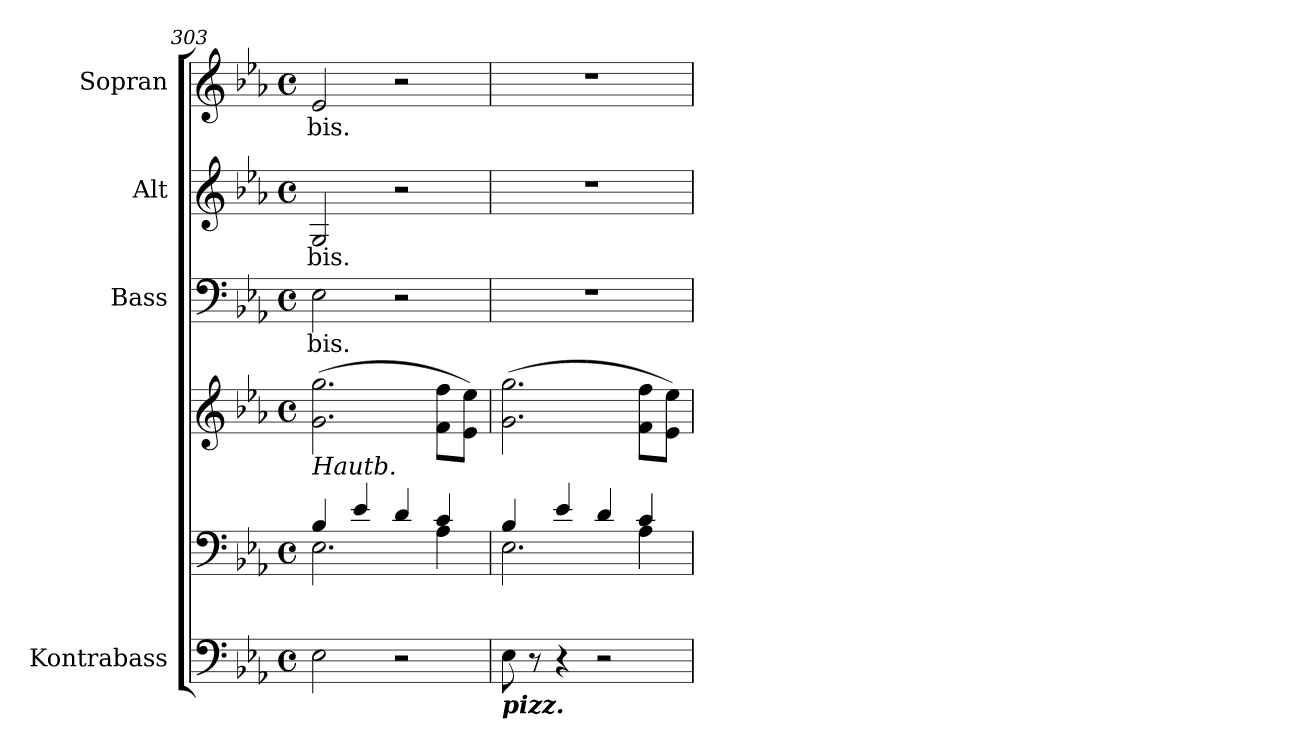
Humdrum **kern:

**kern	**kern	**kern	**kern	**text	**kern	**text	**kern	**text
*part5	*part4	*part4	*part3	*part3	*part2	*part2	*part1	*part1
*staff6	*staff5	*staff4	*staff3	*staff3	*staff2	*staff2	*staff1	*staff1
*I"Kontrabass	*	*	*I"Bass	*	*I"Alt	*	*I"Sopran	*
*I'Kb.	*	*	*I'B.	*	*I'A.	*	*I'S.	*
*clefF4	*clefF4	*clefG2	*clefF4	*	*clefG2	*	*clefG2	*
*ITrd7c12	*	*	*	*	*	*	*	*
*k[b-e-a-]	*k[b-e-a-]	*k[b-e-a-]	*k[b-e-a-]	*	*k[b-e-a-]	*	*k[b-e-a-]	*
*E-:	*E-:	*E-:	*E-:	*	*E-:	*	*E-:	*
*M4/4	*M4/4	*M4/4	*M4/4	*	*M4/4	*	*M4/4	*
*met(c)	*met(c)	*met(c)	*met(c)	*	*met(c)	*	*met(c)	*
=303	=303	=303	=303	=303	=303	=303	=303	=303
*	*^	*	*	*	*	*	*	*
!	!	!	!LO:TX:b:i:t=Hautb.	!	!	!	!	!	!
!	!	!	!	!	!LO:LY:b	!	!LO:LY:b	!	!LO:LY:b
2EE-\	4B-/	2.E-\	(>2.g\ 2.gg\	2E-\	-bis.	2G/	-bis.	2e-/	-bis.
.	4e-/	.	.	.	.	.	.	.	.
2r	4d/	.	.	2r	.	2r	.	2r	.
.	4c/	4A-\	8f\ 8ff\L	.	.	.	.	.	.
.	.	.	8e-\ 8ee-\J)	.	.	.	.	.	.
=304	=304	=304	=304	=304	=304	=304	=304	=304	=304
!LO:TX:b:Bi:t=pizz.	!	!	!	!	!	!	!	!	!
8EE-\	4B-/	2.E-\	(>2.g\ 2.gg\	1r	.	1r	.	1r	.
8r	.	.	.	.	.	.	.	.	.
4r	4e-/	.	.	.	.	.	.	.	.
2r	4d/	.	.	.	.	.	.	.	.
.	4c/	4A-\	8f\ 8ff\L	.	.	.	.	.	.
.	.	.	8e-\ 8ee-\J)	.	.	.	.	.	.
*	*v	*v	*	*	*	*	*	*	*
=	=	=	=	=	=	=	=	=
*-	*-	*-	*-	*-	*-	*-	*-	*-
